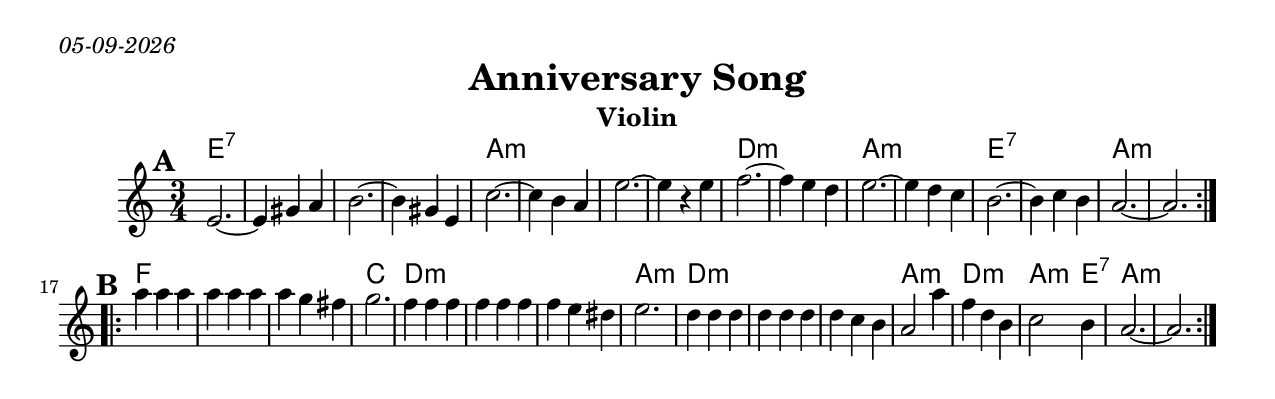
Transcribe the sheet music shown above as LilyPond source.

\version "2.18.0"
\include "english.ly"
\paper{
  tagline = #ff
  print-all-headers = ##t
  #(set-paper-size "letter")
}
date = #(strftime "%d-%m-%Y" (localtime (current-time)))

\markup{ \italic{ \date }  }

%\markup{ Got something to say? }

global = {
  \clef treble
  \key d \minor
  \time 3/4
  \set Score.markFormatter = #format-mark-box-alphabet
}

%#################################### Melody ########################
%melody =  \transpose c d \relative c' {  %transpose for clarinet
melody =  \relative c' {
  \global
  %\partial 16*3 a16 d f   %lead in notes

  \repeat volta 2{
   \mark \default
   a2.~
   a4 cs d
   e2.~
   e4 cs a
   f'2.~
   f4  e d   % we were
   a'2.~     % wed

   a4 r a
   bf2.~
   bf4 a4 g
   a2.~
   a4 g f
   e2.~
   e4 f e
   d2.~
   d2.
  }
  \break


  \repeat volta 2{
   \mark \default
   d'4 d d
   d4 d d
   d4 c b
   c2.
   bf4 bf bf
   bf bf bf
   bf a gs%?
   a2.
   %% missign a phrase
   g4 g g
   g g g
   g f e
   d2 d'4 %???????????
   bf4 g e
   f2 e4
   d2.~
   d2.
  }


}
%################################# Lyrics #####################
%\addlyrics{ \set stanza = #"1. " }
%################################# Chords #######################
harmonies = \chordmode {
  e2.*4:7
  a2.*4:m
  d2.*2:m
  a2.*2:m
  e2.*2:7
  a2.*2:m
  %B
  f2.*3
  c2.
  d2.*3:m
  a2.:m
  d2.*3:m
  a2.:m
  d2.:m
  a2:m e4:7
  a2.*2:m


}

\score {
  <<
    \new ChordNames {
      \set chordChanges = ##f
      \harmonies
    }
    \new Staff  \transpose d a \melody
  >>
  \header{
    title= "Anniversary Song"
    subtitle=""
    composer= ""
    instrument = "Violin"
    arranger= ""
  }
  \midi{\tempo 4 = 120}
  \layout{indent = 1.0\cm}
}
%{
% more verses:
\markup{}
\markup {
  \fill-line {
    \hspace #0.1 % distance from left margin
    \column {
      \line { "1."
	\column {
	  ""
	}
      }
      \hspace #0.2 % vertical distance between verses
      \line { "2."
	\column {
	 ""
	}
      }
    }
    \hspace #0.1  % horiz. distance between columns
    \column {
      \line { "3."
	\column {
	  ""
	}
      }
      \hspace #0.2 % distance between verses
      \line { "4."
	\column {
	 ""
	}
      }
    }
    \hspace #0.1 % distance to right margin
  }
}

%}

%{
Oh, how we danced on the night we were wed
We vowed our true love though a word wasn't said
The world was in bloom, there were stars in the skies
Except for the few that were there in your eyes

Dear, as I held you close in my arms
Angels were singing a hymn to your charms
Two hearts gently beating, murmuring low
"Darling, I love you so"

The night seemed to fade into blossoming dawn
The sun shone anew but the dance lingered on
Could we but recall that sweet moment sublime
We'd find that our love is unaltered by time

Dear, as I held you close in my arms
Angels were singing a hymn to your charms
Two hearts gently beating, murmuring low
"Darling, I love you so"
%}